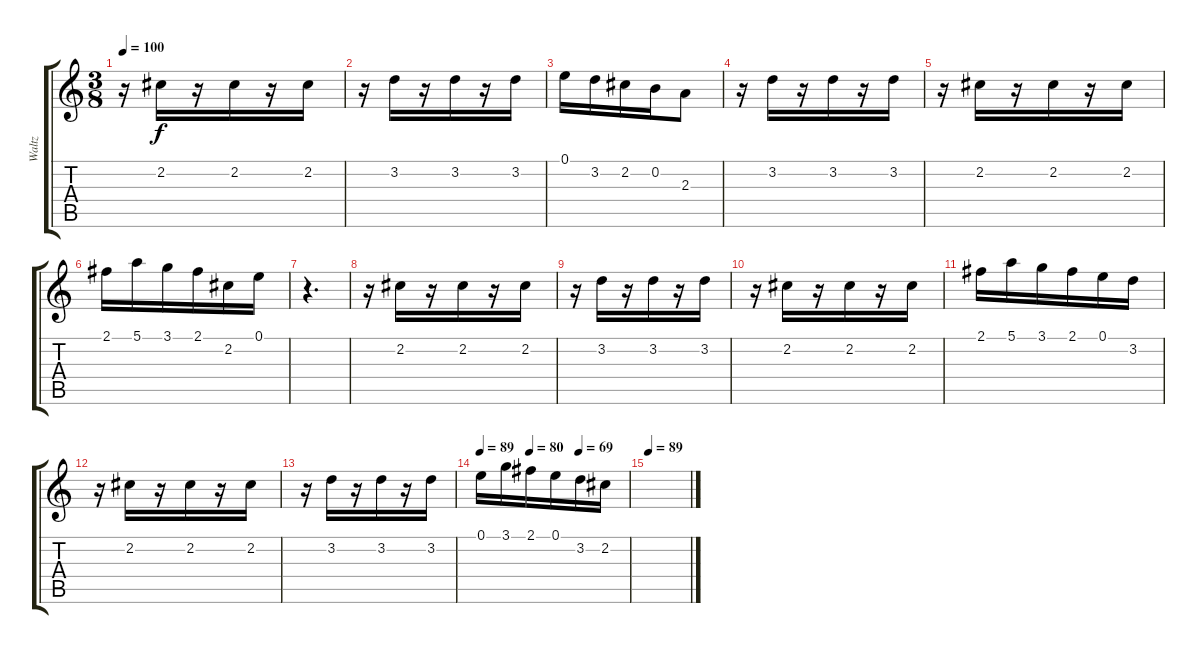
\track ("Waltz" "Waltz") {instrument acousticguitarnylon}
\staff {score tabs}
\tuning (E4 B3 G3 D3 A2 E2) {hide}
\ts (3 8)
\tempo 100
\clef g2
\ks c
r.16{dy f} 2.2.16 r.16 2.2.16 r.16 2.2.16 |
r.16 3.2.16 r.16 3.2.16 r.16 3.2.16 |
0.1.16 3.2.16 2.2.16 0.2.16 2.3.8 |
r.16 3.2.16 r.16 3.2.16 r.16 3.2.16 |
r.16 2.2.16 r.16 2.2.16 r.16 2.2.16 |
2.1.16 5.1.16 3.1.16 2.1.16 2.2.16 0.1.16 |
r.4{d} |
r.16 2.2.16 r.16 2.2.16 r.16 2.2.16 |
r.16 3.2.16 r.16 3.2.16 r.16 3.2.16 |
r.16 2.2.16 r.16 2.2.16 r.16 2.2.16 |
2.1.16 5.1.16 3.1.16 2.1.16 0.1.16 3.2.16 |
r.16 2.2.16 r.16 2.2.16 r.16 2.2.16 |
r.16 3.2.16 r.16 3.2.16 r.16 3.2.16 |
\tempo 89
\tempo (80 0.3333333333333333)
\tempo (69 0.6666666666666666)
0.1.16 3.1.16 2.1.16 0.1.16 3.2.16 2.2.16 |
\tempo 89
